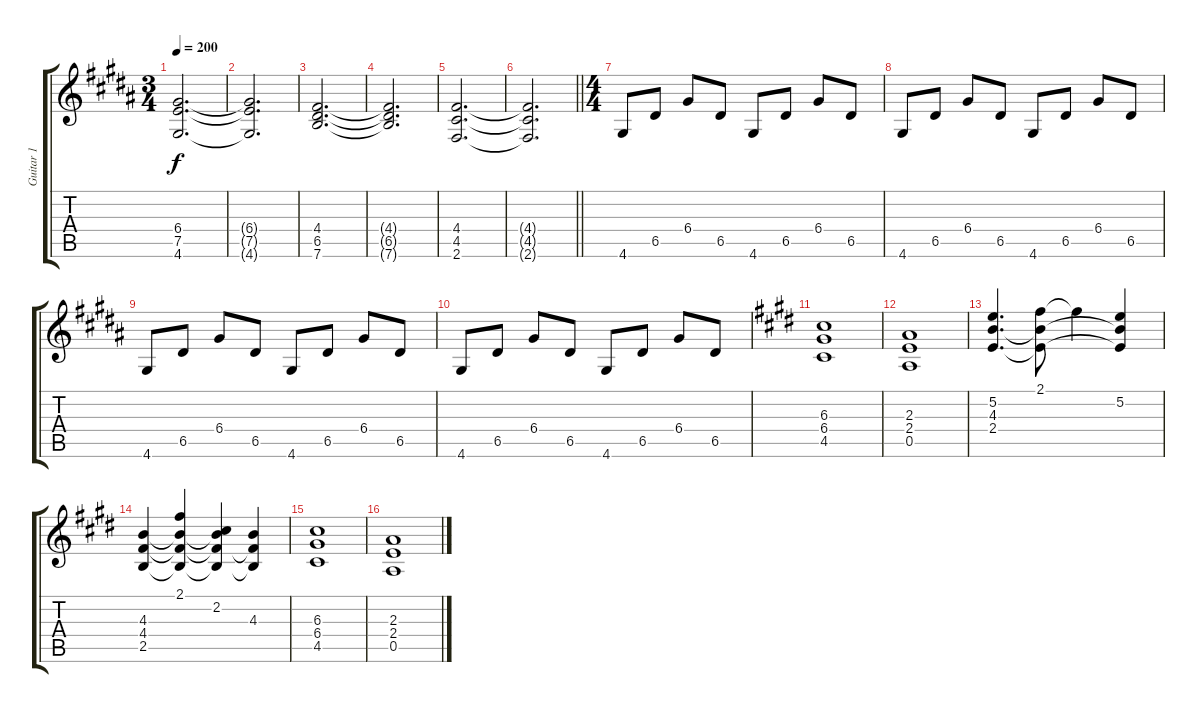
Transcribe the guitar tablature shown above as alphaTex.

\track ("Guitar 1" "Guitar 1") {instrument overdrivenguitar}
\staff {score tabs}
\tuning (E4 B3 G3 D3 A2 E2) {hide}
\ts (3 4)
\tempo 200
\clef g2
\ks g#minor
(6.4 7.5 4.6).2{d dy f} |
(6.4{t} 7.5{t} 4.6{t}).2{d} |
(4.4 6.5 7.6).2{d} |
(4.4{t} 6.5{t} 7.6{t}).2{d} |
(4.4 4.5 2.6).2{d} |
\barLineRight lightlight
(4.4{t} 4.5{t} 2.6{t}).2{d} |
\ts (4 4)
4.6.8 6.5.8 6.4.8 6.5.8 4.6.8 6.5.8 6.4.8 6.5.8 |
4.6.8 6.5.8 6.4.8 6.5.8 4.6.8 6.5.8 6.4.8 6.5.8 |
4.6.8 6.5.8 6.4.8 6.5.8 4.6.8 6.5.8 6.4.8 6.5.8 |
4.6.8 6.5.8 6.4.8 6.5.8 4.6.8 6.5.8 6.4.8 6.5.8 |
\ks c#minor
(6.3 6.4 4.5).1 |
(2.3 2.4 0.5).1 |
(5.2 4.3 2.4).4{d} (2.1 4.3{t} 2.4{t}).8 2.1{t}.4 (5.2 4.3{t} 2.4{t}).4 |
(4.3 4.4 2.5).4 (2.1 4.3{t} 4.4{t} 2.5{t}).4 (2.2 4.3{t} 4.4{t} 2.5{t}).4 (4.3 4.4{t} 2.5{t}).4 |
(6.3 6.4 4.5).1 |
(2.3 2.4 0.5).1
